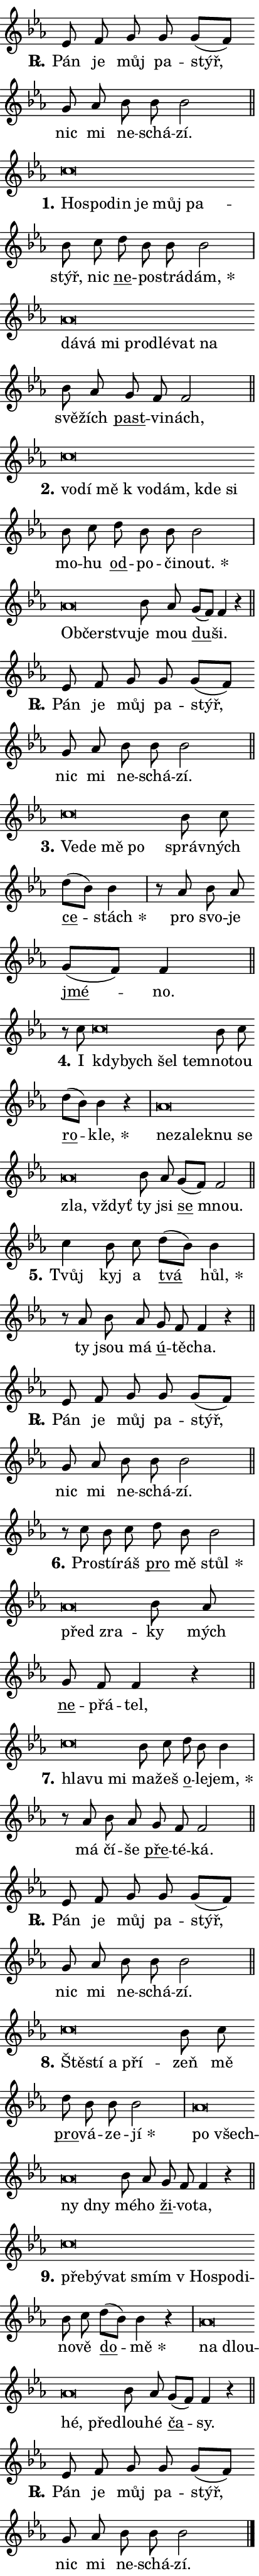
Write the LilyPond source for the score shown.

\version "2.24.0"
\header { tagline = "" }
\paper {
  indent = 0\cm
  top-margin = 0\cm
  right-margin = 0.13\cm % to fit lyric hyphens
  bottom-margin = 0\cm
  left-margin = 0\cm
  paper-width = 7\cm
  page-breaking = #ly:one-page-breaking
  system-system-spacing.basic-distance = #11
  score-system-spacing.basic-distance = #11
  ragged-last = ##f
}


%% Author: Thomas Morley
%% https://lists.gnu.org/archive/html/lilypond-user/2020-05/msg00002.html
#(define (line-position grob)
"Returns position of @var[grob} in current system:
   @code{'start}, if at first time-step
   @code{'end}, if at last time-step
   @code{'middle} otherwise
"
  (let* ((col (ly:item-get-column grob))
         (ln (ly:grob-object col 'left-neighbor))
         (rn (ly:grob-object col 'right-neighbor))
         (col-to-check-left (if (ly:grob? ln) ln col))
         (col-to-check-right (if (ly:grob? rn) rn col))
         (break-dir-left
           (and
             (ly:grob-property col-to-check-left 'non-musical #f)
             (ly:item-break-dir col-to-check-left)))
         (break-dir-right
           (and
             (ly:grob-property col-to-check-right 'non-musical #f)
             (ly:item-break-dir col-to-check-right))))
        (cond ((eqv? 1 break-dir-left) 'start)
              ((eqv? -1 break-dir-right) 'end)
              (else 'middle))))

#(define (tranparent-at-line-position vctor)
  (lambda (grob)
  "Relying on @code{line-position} select the relevant enry from @var{vctor}.
Used to determine transparency,"
    (case (line-position grob)
      ((end) (not (vector-ref vctor 0)))
      ((middle) (not (vector-ref vctor 1)))
      ((start) (not (vector-ref vctor 2))))))

noteHeadBreakVisibility =
#(define-music-function (break-visibility)(vector?)
"Makes @code{NoteHead}s transparent relying on @var{break-visibility}"
#{
  \override NoteHead.transparent =
    #(tranparent-at-line-position break-visibility)
#})

#(define delete-ledgers-for-transparent-note-heads
  (lambda (grob)
    "Reads whether a @code{NoteHead} is transparent.
If so this @code{NoteHead} is removed from @code{'note-heads} from
@var{grob}, which is supposed to be @code{LedgerLineSpanner}.
As a result ledgers are not printed for this @code{NoteHead}"
    (let* ((nhds-array (ly:grob-object grob 'note-heads))
           (nhds-list
             (if (ly:grob-array? nhds-array)
                 (ly:grob-array->list nhds-array)
                 '()))
           ;; Relies on the transparent-property being done before
           ;; Staff.LedgerLineSpanner.after-line-breaking is executed.
           ;; This is fragile ...
           (to-keep
             (remove
               (lambda (nhd)
                 (ly:grob-property nhd 'transparent #f))
               nhds-list)))
      ;; TODO find a better method to iterate over grob-arrays, similiar
      ;; to filter/remove etc for lists
      ;; For now rebuilt from scratch
      (set! (ly:grob-object grob 'note-heads)  '())
      (for-each
        (lambda (nhd)
          (ly:pointer-group-interface::add-grob grob 'note-heads nhd))
        to-keep))))

squashNotes = {
  \override NoteHead.X-extent = #'(-0.2 . 0.2)
  \override NoteHead.Y-extent = #'(-0.75 . 0)
  \override NoteHead.stencil =
    #(lambda (grob)
       (let ((pos (ly:grob-property grob 'staff-position)))
         (begin
           (if (< pos -7) (display "ERROR: Lower brevis then expected\n") (display ""))
           (if (<= pos -6) ly:text-interface::print ly:note-head::print))))
}
unSquashNotes = {
  \revert NoteHead.X-extent
  \revert NoteHead.Y-extent
  \revert NoteHead.stencil
}

hideNotes = \noteHeadBreakVisibility #begin-of-line-visible
unHideNotes = \noteHeadBreakVisibility #all-visible

% work-around for resetting accidentals
% https://lilypond.org/doc/v2.23/Documentation/notation/displaying-rhythms#unmetered-music
cadenzaMeasure = {
  \cadenzaOff
  \partial 1024 s1024
  \cadenzaOn
}

#(define-markup-command (accent layout props text) (markup?)
  "Underline accented syllable"
  (interpret-markup layout props
    #{\markup \override #'(offset . 4.3) \underline { #text }#}))

responsum = \markup \concat {
  "R" \hspace #-1.05 \path #0.1 #'((moveto 0 0.07) (lineto 0.9 0.8)) \hspace #0.05 "."
}

spaceSize = #0.6828661417322834 % exact space size for TeX Gyre Schola

\layout {
  \context {
    \Staff
    \remove "Time_signature_engraver"
    \override LedgerLineSpanner.after-line-breaking = #delete-ledgers-for-transparent-note-heads
  }
  \context {
    \Lyrics {
      \override LyricSpace.minimum-distance = \spaceSize
      \override LyricText.font-name = #"TeX Gyre Schola"
      \override LyricText.font-size = 1
      \override StanzaNumber.font-name = #"TeX Gyre Schola Bold"
      \override StanzaNumber.font-size = 1
    }
  }
  \context {
    \Score 
    \override NoteHead.text =
      #(lambda (grob) 
        (let ((pos (ly:grob-property grob 'staff-position)))
          #{\markup {
            \combine
              \halign #-0.55 \raise #(if (= pos -6) 0 0.5) \override #'(thickness . 2) \draw-line #'(3.2 . 0)
              \musicglyph "noteheads.sM1"
          }#}))
  }
}

% magnetic-lyrics.ily
%
%   written by
%     Jean Abou Samra <jean@abou-samra.fr>
%     Werner Lemberg <wl@gnu.org>
%
%   adapted by
%     Jiri Hon <jiri.hon@gmail.com>
%
% Version 2022-Apr-15

% https://www.mail-archive.com/lilypond-user@gnu.org/msg149350.html

#(define (Left_hyphen_pointer_engraver context)
   "Collect syllable-hyphen-syllable occurrences in lyrics and store
them in properties.  This engraver only looks to the left.  For
example, if the lyrics input is @code{foo -- bar}, it does the
following.

@itemize @bullet
@item
Set the @code{text} property of the @code{LyricHyphen} grob between
@q{foo} and @q{bar} to @code{foo}.

@item
Set the @code{left-hyphen} property of the @code{LyricText} grob with
text @q{foo} to the @code{LyricHyphen} grob between @q{foo} and
@q{bar}.
@end itemize

Use this auxiliary engraver in combination with the
@code{lyric-@/text::@/apply-@/magnetic-@/offset!} hook."
   (let ((hyphen #f)
         (text #f))
     (make-engraver
      (acknowledgers
       ((lyric-syllable-interface engraver grob source-engraver)
        (set! text grob)))
      (end-acknowledgers
       ((lyric-hyphen-interface engraver grob source-engraver)
        ;(when (not (grob::has-interface grob 'lyric-space-interface))
          (set! hyphen grob)));)
      ((stop-translation-timestep engraver)
       (when (and text hyphen)
         (ly:grob-set-object! text 'left-hyphen hyphen))
       (set! text #f)
       (set! hyphen #f)))))

#(define (lyric-text::apply-magnetic-offset! grob)
   "If the space between two syllables is less than the value in
property @code{LyricText@/.details@/.squash-threshold}, move the right
syllable to the left so that it gets concatenated with the left
syllable.

Use this function as a hook for
@code{LyricText@/.after-@/line-@/breaking} if the
@code{Left_@/hyphen_@/pointer_@/engraver} is active."
   (let ((hyphen (ly:grob-object grob 'left-hyphen #f)))
     (when hyphen
       (let ((left-text (ly:spanner-bound hyphen LEFT)))
         (when (grob::has-interface left-text 'lyric-syllable-interface)
           (let* ((common (ly:grob-common-refpoint grob left-text X))
                  (this-x-ext (ly:grob-extent grob common X))
                  (left-x-ext
                   (begin
                     ;; Trigger magnetism for left-text.
                     (ly:grob-property left-text 'after-line-breaking)
                     (ly:grob-extent left-text common X)))
                  ;; `delta` is the gap width between two syllables.
                  (delta (- (interval-start this-x-ext)
                            (interval-end left-x-ext)))
                  (details (ly:grob-property grob 'details))
                  (threshold (assoc-get 'squash-threshold details 0.2)))
             (when (< delta threshold)
               (let* (;; We have to manipulate the input text so that
                      ;; ligatures crossing syllable boundaries are not
                      ;; disabled.  For languages based on the Latin
                      ;; script this is essentially a beautification.
                      ;; However, for non-Western scripts it can be a
                      ;; necessity.
                      (lt (ly:grob-property left-text 'text))
                      (rt (ly:grob-property grob 'text))
                      (is-space (grob::has-interface hyphen 'lyric-space-interface))
                      (space (if is-space " " ""))
                      (extra-delta (if is-space spaceSize 0))
                      ;; Append new syllable.
                      (ltrt-space (if (and (string? lt) (string? rt))
                                (string-append lt space rt)
                                (make-concat-markup (list lt space rt))))
                      ;; Right-align `ltrt` to the right side.
                      (ltrt-space-markup (grob-interpret-markup
                               grob
                               (make-translate-markup
                                (cons (interval-length this-x-ext) 0)
                                (make-right-align-markup ltrt-space)))))
                 (begin
                   ;; Don't print `left-text`.
                   (ly:grob-set-property! left-text 'stencil #f)
                   ;; Set text and stencil (which holds all collected
                   ;; syllables so far) and shift it to the left.
                   (ly:grob-set-property! grob 'text ltrt-space)
                   (ly:grob-set-property! grob 'stencil ltrt-space-markup)
                   (ly:grob-translate-axis! grob (- (- delta extra-delta)) X))))))))))


#(define (lyric-hyphen::displace-bounds-first grob)
   ;; Make very sure this callback isn't triggered too early.
   (let ((left (ly:spanner-bound grob LEFT))
         (right (ly:spanner-bound grob RIGHT)))
     (ly:grob-property left 'after-line-breaking)
     (ly:grob-property right 'after-line-breaking)
     (ly:lyric-hyphen::print grob)))

squashThreshold = #0.4

\layout {
  \context {
    \Lyrics
    \consists #Left_hyphen_pointer_engraver
    \override LyricText.after-line-breaking =
      #lyric-text::apply-magnetic-offset!
    \override LyricHyphen.stencil = #lyric-hyphen::displace-bounds-first
    \override LyricText.details.squash-threshold = \squashThreshold
    \override LyricHyphen.minimum-distance = 0
    \override LyricHyphen.minimum-length = \squashThreshold
  }
}

squashText = \override LyricText.details.squash-threshold = 9999
unSquashText = \override LyricText.details.squash-threshold = \squashThreshold

leftText = \override LyricText.self-alignment-X = #LEFT
unLeftText = \revert LyricText.self-alignment-X

starOffset = #(lambda (grob) 
                (let ((x_offset (ly:self-alignment-interface::aligned-on-x-parent grob)))
                  (if (= x_offset 0) 0 (+ x_offset 1.2))))

star = #(define-music-function (syllable)(string?)
"Append star separator at the end of a syllable"
#{
  \once \override LyricText.X-offset = #starOffset
  \lyricmode { \markup {
    #syllable
    \override #'((font-name . "TeX Gyre Schola Bold")) \hspace #0.2 \lower #0.65 \larger "*"
  } }
#})

starAccent = #(define-music-function (syllable)(string?)
"Append star separator at the end of a syllable and make accent"
#{
  \once \override LyricText.X-offset = #starOffset
  \lyricmode { \markup {
    \accent #syllable
    \override #'((font-name . "TeX Gyre Schola Bold")) \hspace #0.2 \lower #0.65 \larger "*"
  } }
#})

breath = #(define-music-function (syllable)(string?)
"Append breathing indicator at the end of a syllable"
#{
  \lyricmode { \markup { #syllable "+" } }
#})

optionalBreath = #(define-music-function (syllable)(string?)
"Append optional breathing indicator at the end of a syllable"
#{
  \lyricmode { \markup { #syllable "(+)" } }
#})


\score {
    <<
        \new Voice = "melody" { \cadenzaOn \key es \major \relative { es'8 f g g g[( f)] \bar "" g as bes bes bes2 \cadenzaMeasure \bar "||" \break } }
        \new Lyrics \lyricsto "melody" { \lyricmode { \set stanza = \responsum
Pán je můj pa -- stýř, nic mi ne -- schá -- zí. } }
    >>
    \layout {}
}

\score {
    <<
        \new Voice = "melody" { \cadenzaOn \key es \major \relative { \squashNotes c''\breve*1/16 \hideNotes \breve*1/16 \bar "" \breve*1/16 \bar "" \breve*1/16 \bar "" \breve*1/16 \breve*1/16 \bar "" \unHideNotes \unSquashNotes bes8 c \bar "" d bes bes bes2 \cadenzaMeasure \bar "|" \squashNotes as\breve*1/16 \hideNotes \breve*1/16 \bar "" \breve*1/16 \bar "" \breve*1/16 \bar "" \breve*1/16 \bar "" \breve*1/16 \breve*1/16 \bar "" \unHideNotes \unSquashNotes bes8 as \bar "" g f f2 \cadenzaMeasure \bar "||" \break } }
        \new Lyrics \lyricsto "melody" { \lyricmode { \set stanza = "1."
\leftText Ho -- \squashText spo -- din je můj pa -- \unLeftText \unSquashText stýř, nic \markup \accent ne -- po -- strá -- \star dám, \leftText dá -- \squashText vá mi pro -- dlé -- vat na \unLeftText \unSquashText svě -- žích \markup \accent past -- vi -- nách, } }
    >>
    \layout {}
}

\score {
    <<
        \new Voice = "melody" { \cadenzaOn \key es \major \relative { \squashNotes c''\breve*1/16 \hideNotes \breve*1/16 \bar "" \breve*1/16 \bar "" \breve*1/16 \bar "" \breve*1/16 \bar "" \breve*1/16 \breve*1/16 \bar "" \unHideNotes \unSquashNotes bes8 c \bar "" d bes bes bes2 \cadenzaMeasure \bar "|" \squashNotes as\breve*1/16 \hideNotes \breve*1/16 \breve*1/16 \bar "" \unHideNotes \unSquashNotes bes8 as \bar "" g[( f)] f4 r \cadenzaMeasure \bar "||" \break } }
        \new Lyrics \lyricsto "melody" { \lyricmode { \set stanza = "2."
\leftText vo -- \squashText dí mě "k vo" -- dám, kde si \unLeftText \unSquashText mo -- hu \markup \accent od -- po -- či -- \star nout. \leftText Ob -- \squashText čerst -- vu -- \unLeftText \unSquashText je mou \markup \accent du -- ši. } }
    >>
    \layout {}
}

\score {
    <<
        \new Voice = "melody" { \cadenzaOn \key es \major \relative { es'8 f g g g[( f)] \bar "" g as bes bes bes2 \cadenzaMeasure \bar "||" \break } }
        \new Lyrics \lyricsto "melody" { \lyricmode { \set stanza = \responsum
Pán je můj pa -- stýř, nic mi ne -- schá -- zí. } }
    >>
    \layout {}
}

\score {
    <<
        \new Voice = "melody" { \cadenzaOn \key es \major \relative { \squashNotes c''\breve*1/16 \hideNotes \breve*1/16 \bar "" \breve*1/16 \breve*1/16 \bar "" \unHideNotes \unSquashNotes bes8 c \bar "" d[( bes)] bes4 \cadenzaMeasure \bar "|" r8 as bes8 as \bar "" g[( f)] f4 \cadenzaMeasure \bar "||" \break } }
        \new Lyrics \lyricsto "melody" { \lyricmode { \set stanza = "3."
\leftText Ve -- \squashText de mě po \unLeftText \unSquashText správ -- ných \markup \accent ce -- \star stách pro svo -- je \markup \accent jmé -- no. } }
    >>
    \layout {}
}

\score {
    <<
        \new Voice = "melody" { \cadenzaOn \key es \major \relative { r8 c'' \squashNotes c\breve*1/16 \hideNotes \breve*1/16 \bar "" \breve*1/16 \breve*1/16 \bar "" \unHideNotes \unSquashNotes bes8 c \bar "" d[( bes)] bes4 r \cadenzaMeasure \bar "|" \squashNotes as\breve*1/16 \hideNotes \breve*1/16 \bar "" \breve*1/16 \bar "" \breve*1/16 \bar "" \breve*1/16 \bar "" \breve*1/16 \breve*1/16 \bar "" \unHideNotes \unSquashNotes bes8 as \bar "" g[( f)] f2 \cadenzaMeasure \bar "||" \break } }
        \new Lyrics \lyricsto "melody" { \lyricmode { \set stanza = "4."
I \leftText kdy -- \squashText bych šel tem -- \unLeftText \unSquashText no -- tou \markup \accent ro -- \star kle, \leftText ne -- \squashText za -- lek -- nu se zla, vždyť \unLeftText \unSquashText ty jsi \markup \accent se mnou. } }
    >>
    \layout {}
}

\score {
    <<
        \new Voice = "melody" { \cadenzaOn \key es \major \relative { c''4 bes8 c \bar "" d[( bes)] bes4 \cadenzaMeasure \bar "|" r8 as bes8 as \bar "" g f f4 r \cadenzaMeasure \bar "||" \break } }
        \new Lyrics \lyricsto "melody" { \lyricmode { \set stanza = "5."
Tvůj kyj a \markup \accent tvá \star hůl, ty jsou má \markup \accent ú -- tě -- cha. } }
    >>
    \layout {}
}

\score {
    <<
        \new Voice = "melody" { \cadenzaOn \key es \major \relative { es'8 f g g g[( f)] \bar "" g as bes bes bes2 \cadenzaMeasure \bar "||" \break } }
        \new Lyrics \lyricsto "melody" { \lyricmode { \set stanza = \responsum
Pán je můj pa -- stýř, nic mi ne -- schá -- zí. } }
    >>
    \layout {}
}

\score {
    <<
        \new Voice = "melody" { \cadenzaOn \key es \major \relative { r8 c'' bes8 c \bar "" d bes bes2 \cadenzaMeasure \bar "|" \squashNotes as\breve*1/16 \hideNotes \breve*1/16 \bar "" \unHideNotes \unSquashNotes bes8 as \bar "" g f f4 r \cadenzaMeasure \bar "||" \break } }
        \new Lyrics \lyricsto "melody" { \lyricmode { \set stanza = "6."
Pro -- stí -- ráš \markup \accent pro mě \star stůl \leftText před \squashText zra -- \unLeftText \unSquashText ky mých \markup \accent ne -- přá -- tel, } }
    >>
    \layout {}
}

\score {
    <<
        \new Voice = "melody" { \cadenzaOn \key es \major \relative { \squashNotes c''\breve*1/16 \hideNotes \breve*1/16 \breve*1/16 \bar "" \unHideNotes \unSquashNotes bes8 c \bar "" d bes bes4 \cadenzaMeasure \bar "|" r8 as bes8 as \bar "" g f f2 \cadenzaMeasure \bar "||" \break } }
        \new Lyrics \lyricsto "melody" { \lyricmode { \set stanza = "7."
\leftText hla -- \squashText vu mi \unLeftText \unSquashText ma -- žeš \markup \accent o -- le -- \star jem, má čí -- še \markup \accent pře -- té -- ká. } }
    >>
    \layout {}
}

\score {
    <<
        \new Voice = "melody" { \cadenzaOn \key es \major \relative { es'8 f g g g[( f)] \bar "" g as bes bes bes2 \cadenzaMeasure \bar "||" \break } }
        \new Lyrics \lyricsto "melody" { \lyricmode { \set stanza = \responsum
Pán je můj pa -- stýř, nic mi ne -- schá -- zí. } }
    >>
    \layout {}
}

\score {
    <<
        \new Voice = "melody" { \cadenzaOn \key es \major \relative { \squashNotes c''\breve*1/16 \hideNotes \breve*1/16 \bar "" \breve*1/16 \breve*1/16 \bar "" \unHideNotes \unSquashNotes bes8 c \bar "" d bes bes bes2 \cadenzaMeasure \bar "|" \squashNotes as\breve*1/16 \hideNotes \breve*1/16 \bar "" \breve*1/16 \breve*1/16 \bar "" \unHideNotes \unSquashNotes bes8 as \bar "" g f f4 r \cadenzaMeasure \bar "||" \break } }
        \new Lyrics \lyricsto "melody" { \lyricmode { \set stanza = "8."
\leftText Ště -- \squashText stí a pří -- \unLeftText \unSquashText zeň mě \markup \accent pro -- vá -- ze -- \star jí \leftText po \squashText všech -- ny dny \unLeftText \unSquashText mé -- ho \markup \accent ži -- vo -- ta, } }
    >>
    \layout {}
}

\score {
    <<
        \new Voice = "melody" { \cadenzaOn \key es \major \relative { \squashNotes c''\breve*1/16 \hideNotes \breve*1/16 \bar "" \breve*1/16 \bar "" \breve*1/16 \bar "" \breve*1/16 \bar "" \breve*1/16 \breve*1/16 \bar "" \unHideNotes \unSquashNotes bes8 c \bar "" d[( bes)] bes4 r \cadenzaMeasure \bar "|" \squashNotes as\breve*1/16 \hideNotes \breve*1/16 \bar "" \breve*1/16 \breve*1/16 \bar "" \unHideNotes \unSquashNotes bes8 as \bar "" g[( f)] f4 r \cadenzaMeasure \bar "||" \break } }
        \new Lyrics \lyricsto "melody" { \lyricmode { \set stanza = "9."
\leftText pře -- \squashText bý -- vat smím "v Ho" -- spo -- di -- \unLeftText \unSquashText no -- vě \markup \accent do -- \star mě \leftText na \squashText dlou -- hé, pře -- \unLeftText \unSquashText dlou -- hé \markup \accent ča -- sy. } }
    >>
    \layout {}
}

\score {
    <<
        \new Voice = "melody" { \cadenzaOn \key es \major \relative { es'8 f g g g[( f)] \bar "" g as bes bes bes2 \cadenzaMeasure \bar "||" \break } \bar "|." }
        \new Lyrics \lyricsto "melody" { \lyricmode { \set stanza = \responsum
Pán je můj pa -- stýř, nic mi ne -- schá -- zí. } }
    >>
    \layout {}
}
